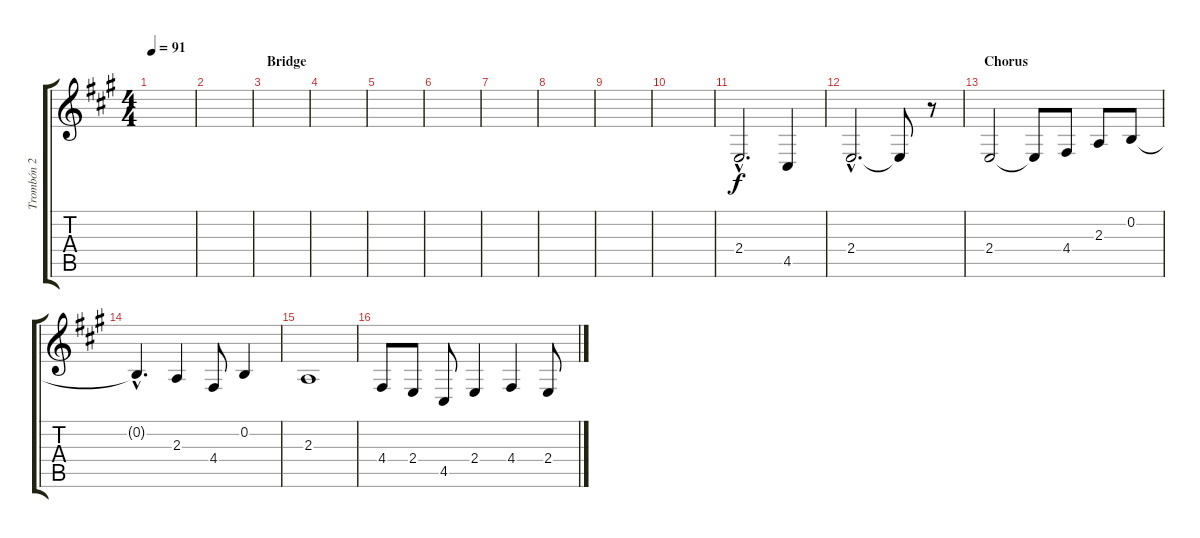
\track ("Trombón 2" "Trombón 2") {instrument trombone}
\staff {score tabs}
\tuning (E4 B3 G3 D3 A2 E2) {hide}
\ts (4 4)
\tempo 91
\clef g2
\ks a
|
|
\section ("" "Bridge")
|
|
|
|
|
|
|
|
2.4{hac}.2{d} 4.5.4 |
2.4{hac}.2{d} 2.4{t}.8 r.8 |
\section ("" "Chorus")
2.4.2 2.4{t}.8 4.4.8 2.3.8 0.2.8 |
0.2{hac t}.4{d} 2.3.4 4.4.8 0.2.4 |
2.3.1 |
4.4.8 2.4.8 4.5.8 2.4.4 4.4.4 2.4.8
